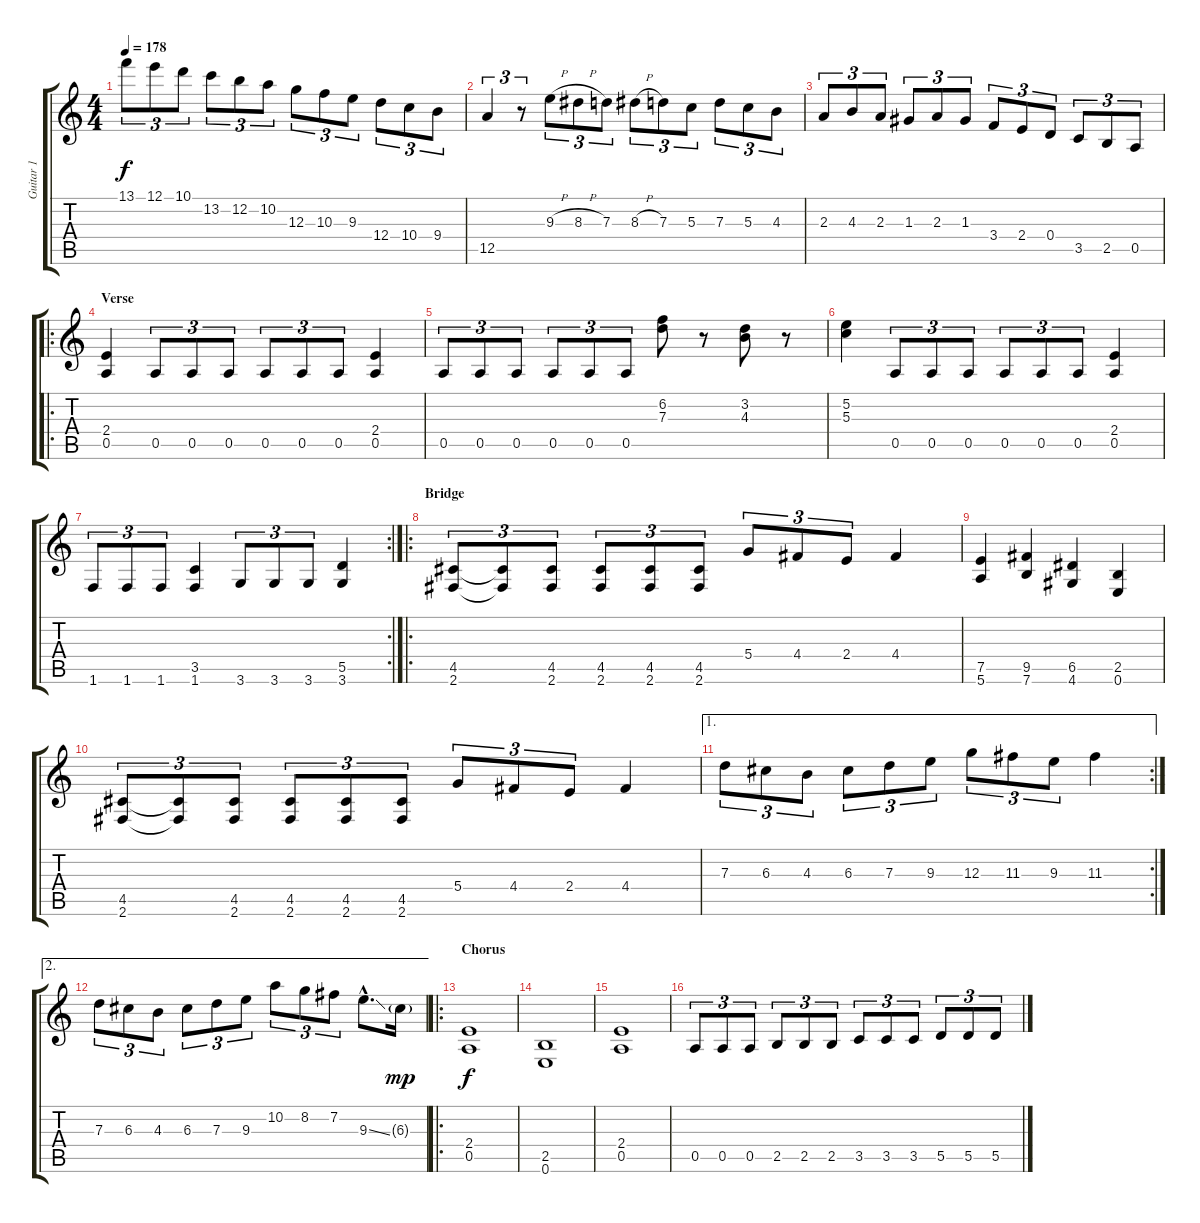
\track ("Guitar 1" "Guitar 1") {instrument distortionguitar}
\staff {score tabs}
\tuning (E4 B3 G3 D3 A2 E2) {hide}
\ts (4 4)
\tempo 178
\clef g2
\ks c
13.1.8{tu (3 2) dy f} 12.1.8{tu (3 2)} 10.1.8{tu (3 2)} 13.2.8{tu (3 2)} 12.2.8{tu (3 2)} 10.2.8{tu (3 2)} 12.3.8{tu (3 2)} 10.3.8{tu (3 2)} 9.3.8{tu (3 2)} 12.4.8{tu (3 2)} 10.4.8{tu (3 2)} 9.4.8{tu (3 2)} |
12.5.4{tu (3 2)} r.8{tu (3 2)} 9.3{h}.8{tu (3 2)} 8.3{h}.8{tu (3 2)} 7.3.8{tu (3 2)} 8.3{h}.8{tu (3 2)} 7.3.8{tu (3 2)} 5.3.8{tu (3 2)} 7.3.8{tu (3 2)} 5.3.8{tu (3 2)} 4.3.8{tu (3 2)} |
2.3.8{tu (3 2)} 4.3.8{tu (3 2)} 2.3.8{tu (3 2)} 1.3.8{tu (3 2)} 2.3.8{tu (3 2)} 1.3.8{tu (3 2)} 3.4.8{tu (3 2)} 2.4.8{tu (3 2)} 0.4.8{tu (3 2)} 3.5.8{tu (3 2)} 2.5.8{tu (3 2)} 0.5.8{tu (3 2)} |
\ro
\section ("" "Verse")
(2.4 0.5).4 0.5.8{tu (3 2)} 0.5.8{tu (3 2)} 0.5.8{tu (3 2)} 0.5.8{tu (3 2)} 0.5.8{tu (3 2)} 0.5.8{tu (3 2)} (2.4 0.5).4 |
0.5.8{tu (3 2)} 0.5.8{tu (3 2)} 0.5.8{tu (3 2)} 0.5.8{tu (3 2)} 0.5.8{tu (3 2)} 0.5.8{tu (3 2)} (6.2 7.3).8 r.8 (3.2 4.3).8 r.8 |
(5.2 5.3).4 0.5.8{tu (3 2)} 0.5.8{tu (3 2)} 0.5.8{tu (3 2)} 0.5.8{tu (3 2)} 0.5.8{tu (3 2)} 0.5.8{tu (3 2)} (2.4 0.5).4 |
\rc 2
1.6.8{tu (3 2)} 1.6.8{tu (3 2)} 1.6.8{tu (3 2)} (3.5 1.6).4 3.6.8{tu (3 2)} 3.6.8{tu (3 2)} 3.6.8{tu (3 2)} (5.5 3.6).4 |
\ro
\section ("" "Bridge")
(4.5 2.6).8{tu (3 2) volume 13} (4.5{t} 2.6{t}).8{tu (3 2)} (4.5 2.6).8{tu (3 2)} (4.5 2.6).8{tu (3 2)} (4.5 2.6).8{tu (3 2)} (4.5 2.6).8{tu (3 2)} 5.4.8{tu (3 2)} 4.4.8{tu (3 2)} 2.4.8{tu (3 2)} 4.4.4 |
(7.5 5.6).4 (9.5 7.6).4 (6.5 4.6).4 (2.5 0.6).4 |
(4.5 2.6).8{tu (3 2)} (4.5{t} 2.6{t}).8{tu (3 2)} (4.5 2.6).8{tu (3 2)} (4.5 2.6).8{tu (3 2)} (4.5 2.6).8{tu (3 2)} (4.5 2.6).8{tu (3 2)} 5.4.8{tu (3 2)} 4.4.8{tu (3 2)} 2.4.8{tu (3 2)} 4.4.4 |
\ae 1
\rc 2
7.3.8{tu (3 2) volume 11} 6.3.8{tu (3 2)} 4.3.8{tu (3 2)} 6.3.8{tu (3 2)} 7.3.8{tu (3 2)} 9.3.8{tu (3 2)} 12.3.8{tu (3 2)} 11.3.8{tu (3 2)} 9.3.8{tu (3 2)} 11.3.4 |
\ae 2
7.3.8{tu (3 2) volume 11} 6.3.8{tu (3 2)} 4.3.8{tu (3 2)} 6.3.8{tu (3 2)} 7.3.8{tu (3 2)} 9.3.8{tu (3 2)} 10.2.8{tu (3 2)} 8.2.8{tu (3 2)} 7.2.8{tu (3 2)} 9.3{ss hac}.8{d} 6.3{g}.16{dy mp volume 0} |
\ro
\section ("" "Chorus")
(2.4 0.5).1{dy f volume 13} |
(2.5 0.6).1 |
(2.4 0.5).1 |
0.5.8{tu (3 2)} 0.5.8{tu (3 2)} 0.5.8{tu (3 2)} 2.5.8{tu (3 2)} 2.5.8{tu (3 2)} 2.5.8{tu (3 2)} 3.5.8{tu (3 2)} 3.5.8{tu (3 2)} 3.5.8{tu (3 2)} 5.5.8{tu (3 2)} 5.5.8{tu (3 2)} 5.5.8{tu (3 2)}
